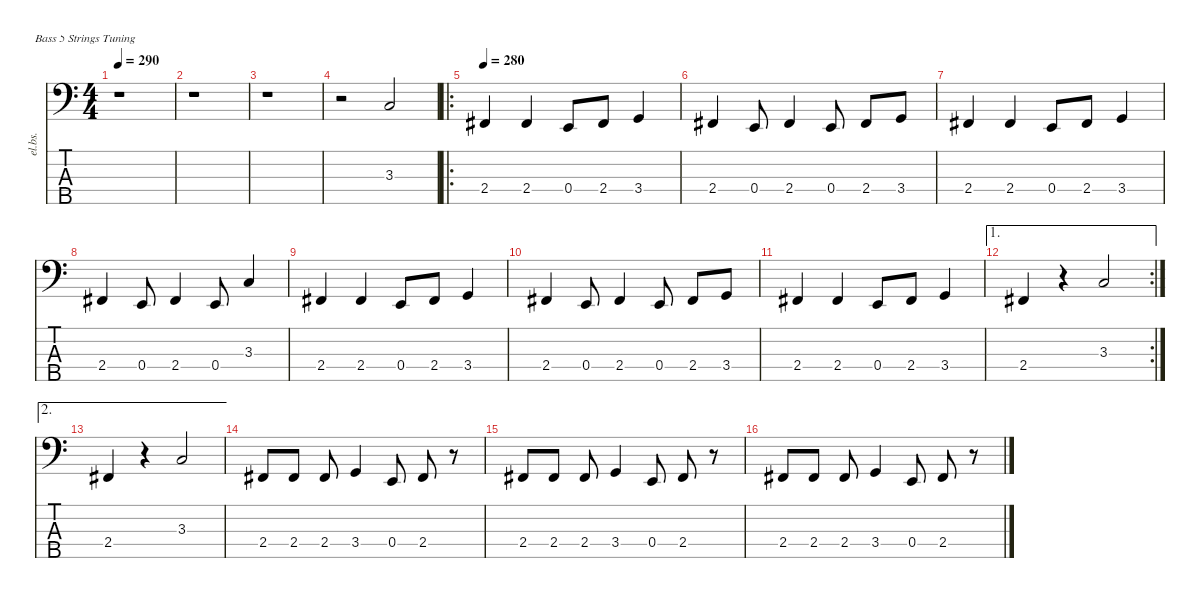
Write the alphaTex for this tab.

\defaultSystemsLayout 4
\hideDynamics
\bracketExtendMode nobrackets
\otherSystemsTrackNameOrientation horizontal
\track ("Dave Ellefson" "el.bs.") {instrument electricbasspick}
\staff {score tabs}
\tuning (G2 D2 A1 E1 B0)
\ts (4 4)
\tempo 290
\clef f4
\ks c
r.1{dy f beam Down} |
r.1{beam Down} |
r.1{beam Down} |
r.2{beam Down} 3.3.2{beam Up} |
\ro
\tempo 280
2.4{acc #}.4{beam Up} 2.4{acc #}.4{beam Up} 0.4.8{beam Up} 2.4{acc #}.8{beam Up} 3.4.4{beam Up} |
2.4{acc #}.4{beam Up} 0.4.8{beam Up} 2.4{acc #}.4{beam Up} 0.4.8{beam Up} 2.4{acc #}.8{beam Up} 3.4.8{beam Up} |
2.4{acc #}.4{beam Up} 2.4{acc #}.4{beam Up} 0.4.8{beam Up} 2.4{acc #}.8{beam Up} 3.4.4{beam Up} |
2.4{acc #}.4{beam Up} 0.4.8{beam Up} 2.4{acc #}.4{beam Up} 0.4.8{beam Up} 3.3.4{beam Up} |
2.4{acc #}.4{beam Up} 2.4{acc #}.4{beam Up} 0.4.8{beam Up} 2.4{acc #}.8{beam Up} 3.4.4{beam Up} |
2.4{acc #}.4{beam Up} 0.4.8{beam Up} 2.4{acc #}.4{beam Up} 0.4.8{beam Up} 2.4{acc #}.8{beam Up} 3.4.8{beam Up} |
2.4{acc #}.4{beam Up} 2.4{acc #}.4{beam Up} 0.4.8{beam Up} 2.4{acc #}.8{beam Up} 3.4.4{beam Up} |
\ae 1
\rc 2
2.4{acc #}.4{beam Up} r.4{beam Up} 3.3.2{beam Up} |
\ae 2
2.4{acc #}.4{beam Up} r.4{beam Up} 3.3.2{beam Up} |
2.4{acc #}.8{beam Up} 2.4{acc #}.8{beam Up} 2.4{acc #}.8{beam Up} 3.4.4{beam Up} 0.4.8{beam Up} 2.4{acc #}.8{beam Up} r.8{beam Up} |
2.4{acc #}.8{beam Up} 2.4{acc #}.8{beam Up} 2.4{acc #}.8{beam Up} 3.4.4{beam Up} 0.4.8{beam Up} 2.4{acc #}.8{beam Up} r.8{beam Up} |
2.4{acc #}.8{beam Up} 2.4{acc #}.8{beam Up} 2.4{acc #}.8{beam Up} 3.4.4{beam Up} 0.4.8{beam Up} 2.4{acc #}.8{beam Up} r.8{beam Up}
